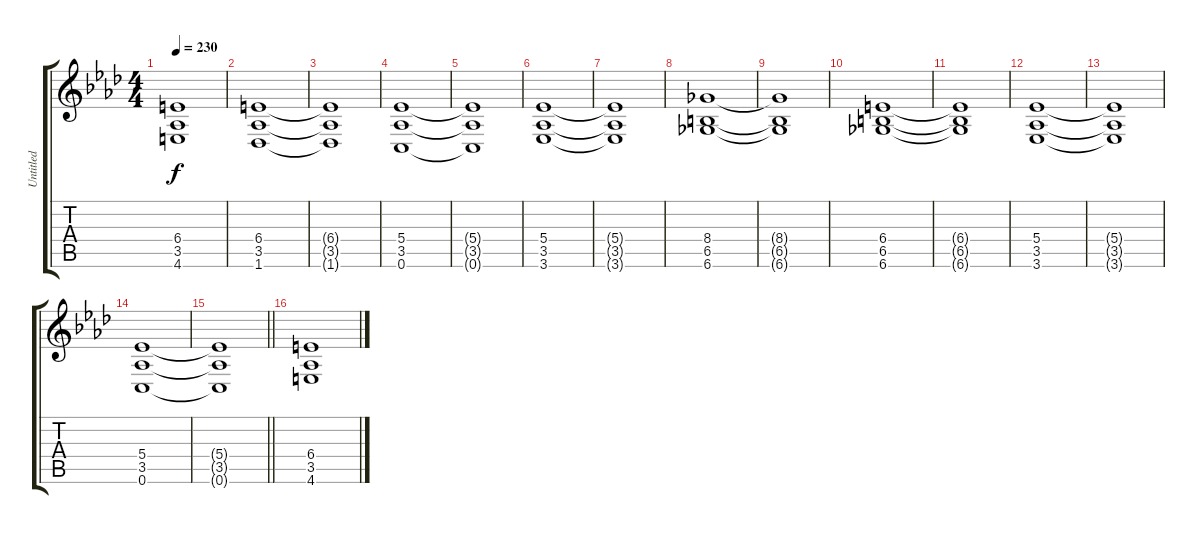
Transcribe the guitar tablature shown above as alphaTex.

\track ("Untitled" "Untitled") {instrument distortionguitar}
\staff {score tabs}
\tuning (C4 G3 Eb3 Bb2 F2 C2) {hide}
\ts (4 4)
\tempo 230
\clef g2
\ks ab
(6.4{t} 3.5{t} 4.6{t}).1{dy f} |
(6.4 3.5 1.6).1 |
(6.4{t} 3.5{t} 1.6{t}).1 |
(5.4 3.5 0.6).1 |
(5.4{t} 3.5{t} 0.6{t}).1 |
(5.4 3.5 3.6).1 |
(5.4{t} 3.5{t} 3.6{t}).1 |
(8.4 6.5 6.6).1 |
(8.4{t} 6.5{t} 6.6{t}).1 |
(6.4 6.5 6.6).1 |
(6.4{t} 6.5{t} 6.6{t}).1 |
(5.4 3.5 3.6).1 |
(5.4{t} 3.5{t} 3.6{t}).1 |
(5.4 3.5 0.6).1 |
\barLineRight lightlight
(5.4{t} 3.5{t} 0.6{t}).1 |
(6.4 3.5 4.6).1
